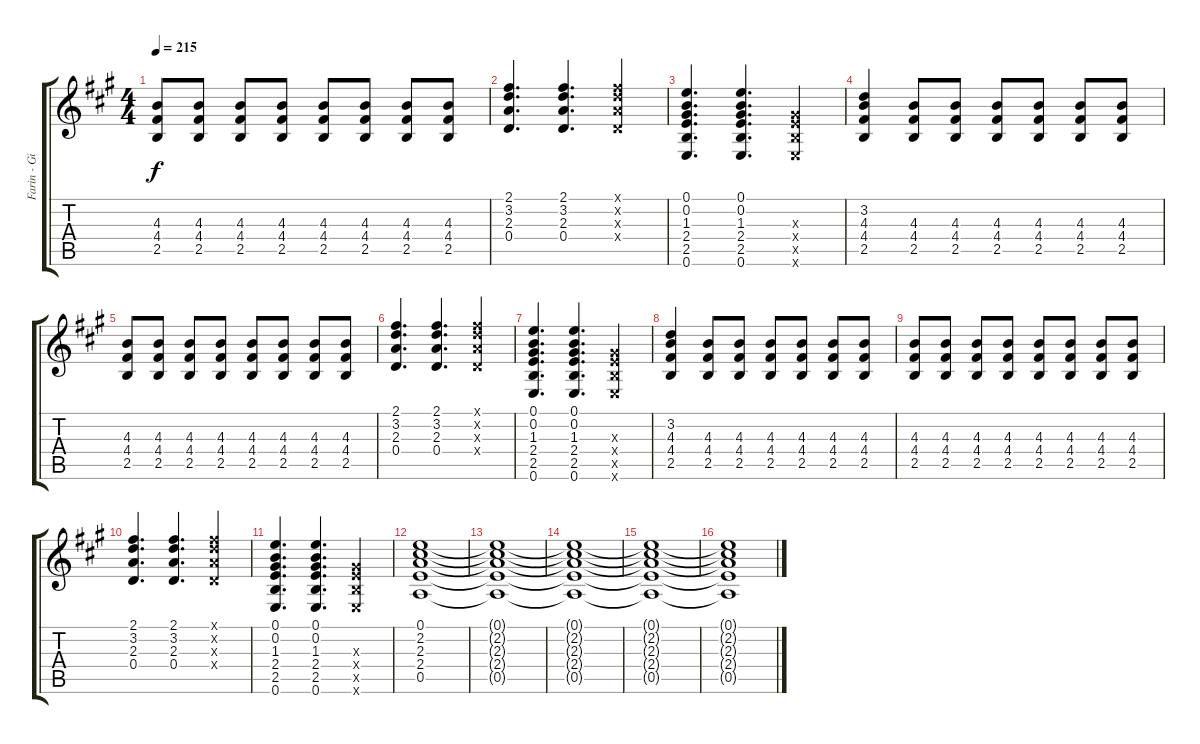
\track ("Farin - Gitarre (Verzerrt) 1" "Farin - Gi") {instrument distortionguitar}
\staff {score tabs}
\tuning (E4 B3 G3 D3 A2 E2) {hide}
\ts (4 4)
\tempo 215
\clef g2
\ks a
(4.3 4.4 2.5).8{dy f} (4.3 4.4 2.5).8 (4.3 4.4 2.5).8 (4.3 4.4 2.5).8 (4.3 4.4 2.5).8 (4.3 4.4 2.5).8 (4.3 4.4 2.5).8 (4.3 4.4 2.5).8 |
(2.1 3.2 2.3 0.4).4{d} (2.1 3.2 2.3 0.4).4{d} (2.1{x} 3.2{x} 2.3{x} 0.4{x}).4 |
(0.1 0.2 1.3 2.4 2.5 0.6).4{d} (0.1 0.2 1.3 2.4 2.5 0.6).4{d} (1.3{x} 2.4{x} 2.5{x} 0.6{x}).4 |
(3.2 4.3 4.4 2.5).4 (4.3 4.4 2.5).8 (4.3 4.4 2.5).8 (4.3 4.4 2.5).8 (4.3 4.4 2.5).8 (4.3 4.4 2.5).8 (4.3 4.4 2.5).8 |
(4.3 4.4 2.5).8 (4.3 4.4 2.5).8 (4.3 4.4 2.5).8 (4.3 4.4 2.5).8 (4.3 4.4 2.5).8 (4.3 4.4 2.5).8 (4.3 4.4 2.5).8 (4.3 4.4 2.5).8 |
(2.1 3.2 2.3 0.4).4{d} (2.1 3.2 2.3 0.4).4{d} (2.1{x} 3.2{x} 2.3{x} 0.4{x}).4 |
(0.1 0.2 1.3 2.4 2.5 0.6).4{d} (0.1 0.2 1.3 2.4 2.5 0.6).4{d} (1.3{x} 2.4{x} 2.5{x} 0.6{x}).4 |
(3.2 4.3 4.4 2.5).4 (4.3 4.4 2.5).8 (4.3 4.4 2.5).8 (4.3 4.4 2.5).8 (4.3 4.4 2.5).8 (4.3 4.4 2.5).8 (4.3 4.4 2.5).8 |
(4.3 4.4 2.5).8 (4.3 4.4 2.5).8 (4.3 4.4 2.5).8 (4.3 4.4 2.5).8 (4.3 4.4 2.5).8 (4.3 4.4 2.5).8 (4.3 4.4 2.5).8 (4.3 4.4 2.5).8 |
(2.1 3.2 2.3 0.4).4{d} (2.1 3.2 2.3 0.4).4{d} (2.1{x} 3.2{x} 2.3{x} 0.4{x}).4 |
(0.1 0.2 1.3 2.4 2.5 0.6).4{d} (0.1 0.2 1.3 2.4 2.5 0.6).4{d} (1.3{x} 2.4{x} 2.5{x} 0.6{x}).4 |
(0.1 2.2 2.3 2.4 0.5).1 |
(0.1{t} 2.2{t} 2.3{t} 2.4{t} 0.5{t}).1 |
(0.1{t} 2.2{t} 2.3{t} 2.4{t} 0.5{t}).1 |
(0.1{t} 2.2{t} 2.3{t} 2.4{t} 0.5{t}).1 |
(0.1{t} 2.2{t} 2.3{t} 2.4{t} 0.5{t}).1
